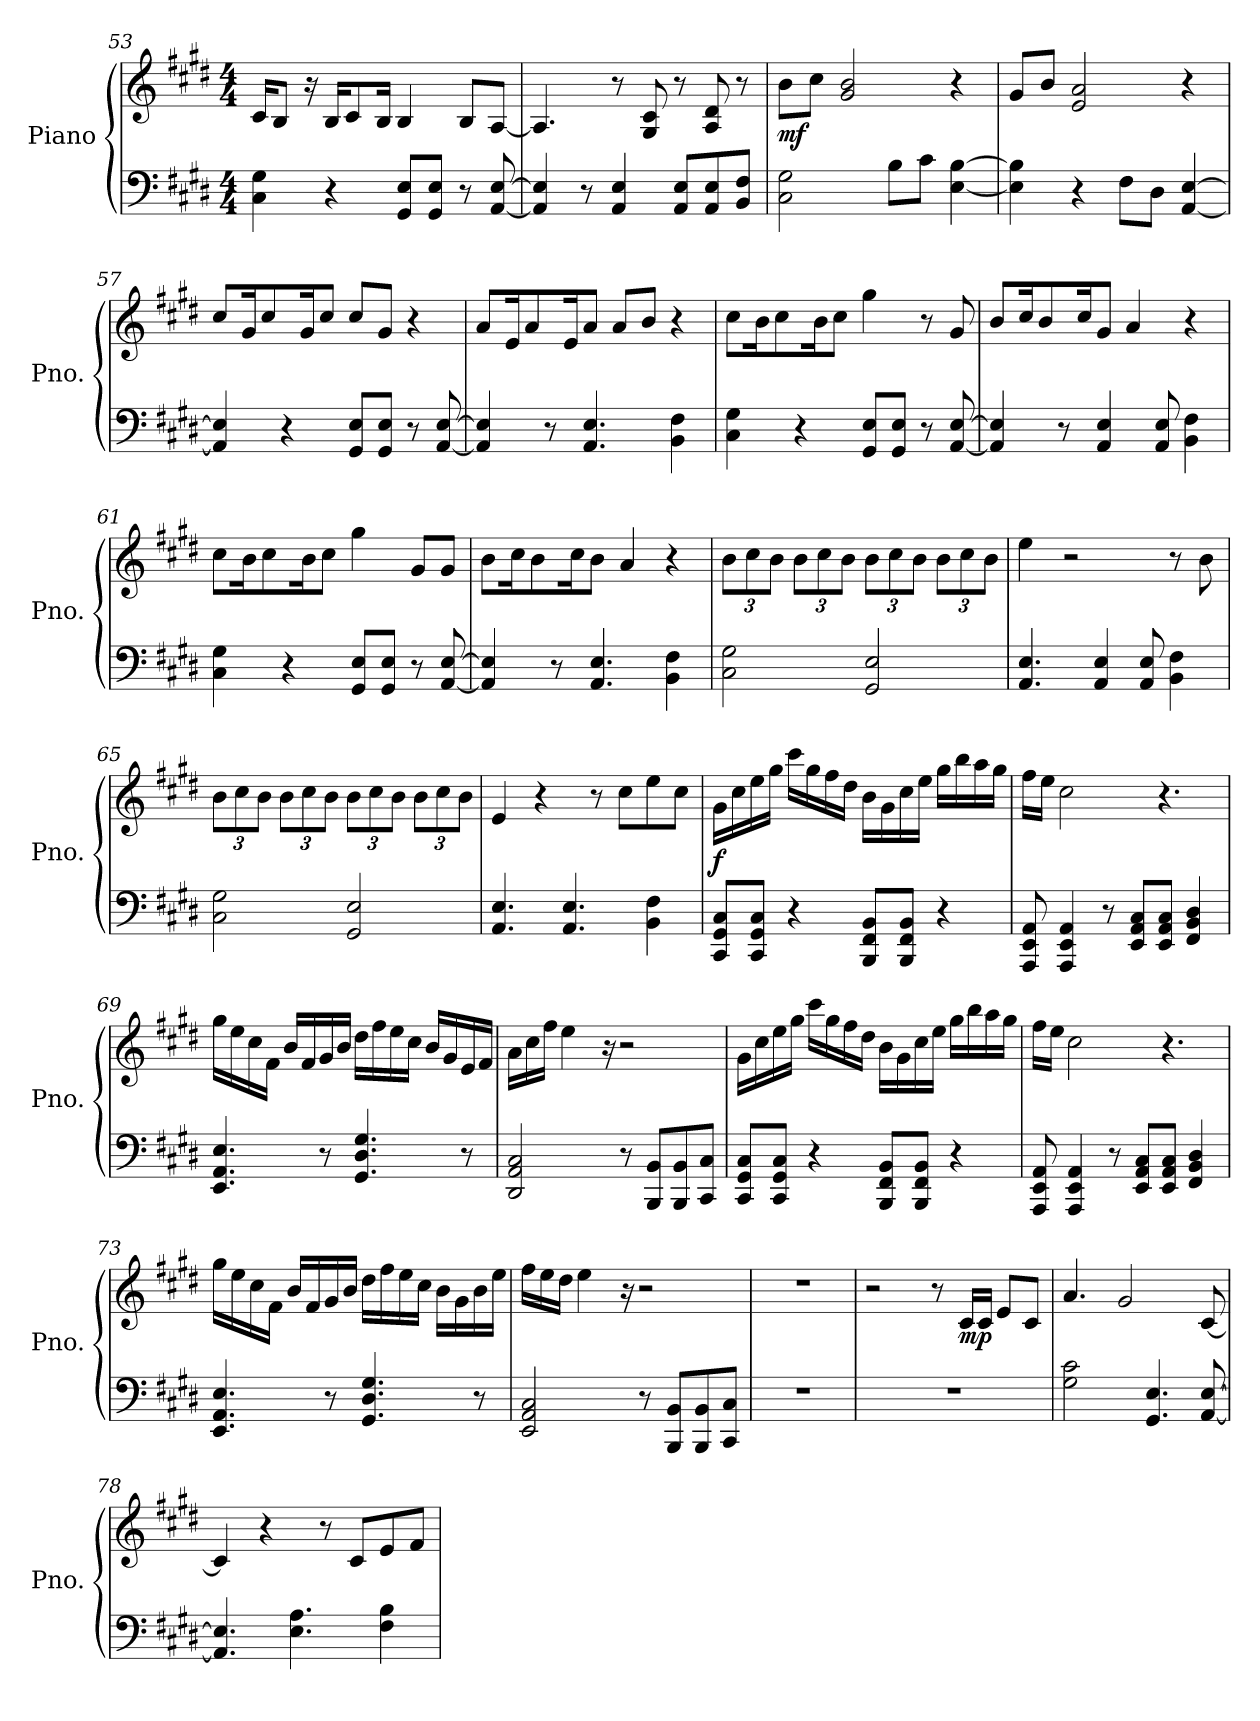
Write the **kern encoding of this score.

**kern	**kern	**dynam
*part1	*part1	*part1
*staff2	*staff1	*staff1/2
*I"Piano	*	*
*I'Pno.	*	*
!!LO:LB:g=z
*clefF4	*clefG2	*
*k[f#c#g#d#]	*k[f#c#g#d#]	*
*M4/4	*M4/4	*
=53	=53	=53
4C#\ 4G#\	16c#/KL	.
.	8B/J	.
.	16r	.
4r	16B/KL	.
.	8c#/	.
.	16B/Jk	.
8GG#/ 8E/L	4B/	.
8GG#/ 8E/J	.	.
8r	8B/L	.
[8AA/ [8E/	[8A/J	.
=54	=54	=54
4AA/] 4E/]	4.A/]	.
8r	.	.
4AA/ 4E/	8r	.
.	8G#/ 8c#/	.
8AA/ 8E/L	8r	.
8AA/ 8E/	8A/ 8d#/	.
8BB/ 8F#/J	8r	.
=55	=55	=55
!	!	!LO:DY:b
2C#\ 2G#\	8b\L	mf
.	8cc#\J	.
.	2g#/ 2b/	.
8B\L	.	.
8c#\J	.	.
[4E\ [4B\	4r	.
=56	=56	=56
4E\] 4B\]	8g#/L	.
.	8b/J	.
4r	2e/ 2a/	.
8F#\L	.	.
8D#\J	.	.
[4AA/ [4E/	4r	.
=57	=57	=57
4AA/] 4E/]	8cc#/L	.
.	16g#/K	.
.	8cc#/	.
4r	.	.
.	16g#/K	.
.	8cc#/J	.
8GG#/ 8E/L	8cc#/L	.
8GG#/ 8E/J	8g#/J	.
8r	4r	.
[8AA/ [8E/	.	.
!!LO:LB:g=z
=58	=58	=58
4AA/] 4E/]	8a/L	.
.	16e/K	.
.	8a/	.
8r	.	.
.	16e/K	.
4.AA/ 4.E/	8a/J	.
.	8a/L	.
.	8b/J	.
4BB\ 4F#\	4r	.
=59	=59	=59
4C#\ 4G#\	8cc#\L	.
.	16b\K	.
.	8cc#\	.
4r	.	.
.	16b\K	.
.	8cc#\J	.
8GG#/ 8E/L	4gg#\	.
8GG#/ 8E/J	.	.
8r	8r	.
[8AA/ [8E/	8g#/	.
=60	=60	=60
4AA/] 4E/]	8b/L	.
.	16cc#/K	.
.	8b/	.
8r	.	.
.	16cc#/K	.
4AA/ 4E/	8g#/J	.
.	4a/	.
8AA/ 8E/	.	.
4BB\ 4F#\	4r	.
=61	=61	=61
4C#\ 4G#\	8cc#\L	.
.	16b\K	.
.	8cc#\	.
4r	.	.
.	16b\K	.
.	8cc#\J	.
8GG#/ 8E/L	4gg#\	.
8GG#/ 8E/J	.	.
8r	8g#/L	.
[8AA/ [8E/	8g#/J	.
=62	=62	=62
4AA/] 4E/]	8b\L	.
.	16cc#\K	.
.	8b\	.
8r	.	.
.	16cc#\K	.
4.AA/ 4.E/	8b\J	.
.	4a/	.
4BB\ 4F#\	4r	.
!!LO:LB:g=z
=63	=63	=63
*	*Xbrackettup	*
2C#\ 2G#\	12b\L	.
.	12cc#\	.
.	12b\J	.
.	12b\L	.
.	12cc#\	.
.	12b\J	.
2GG#/ 2E/	12b\L	.
.	12cc#\	.
.	12b\J	.
.	12b\L	.
.	12cc#\	.
.	12b\J	.
=64	=64	=64
4.AA/ 4.E/	4ee\	.
.	2r	.
4AA/ 4E/	.	.
8AA/ 8E/	.	.
4BB\ 4F#\	8r	.
.	8b\	.
=65	=65	=65
2C#\ 2G#\	12b\L	.
.	12cc#\	.
.	12b\J	.
.	12b\L	.
.	12cc#\	.
.	12b\J	.
2GG#/ 2E/	12b\L	.
.	12cc#\	.
.	12b\J	.
.	12b\L	.
.	12cc#\	.
.	12b\J	.
=66	=66	=66
4.AA/ 4.E/	4e/	.
.	4r	.
4.AA/ 4.E/	.	.
.	8r	.
.	8cc#\L	.
4BB\ 4F#\	8ee\	.
.	8cc#\J	.
!!LO:LB:g=z
=67	=67	=67
!	!	!LO:DY:b
8CC#/ 8GG#/ 8C#/L	16g#\LL	f
.	16cc#\	.
8CC#/ 8GG#/ 8C#/J	16ee\	.
.	16gg#\JJ	.
4r	16ccc#\LL	.
.	16gg#\	.
.	16ff#\	.
.	16dd#\JJ	.
8BBB/ 8FF#/ 8BB/L	16b\LL	.
.	16g#\	.
8BBB/ 8FF#/ 8BB/J	16cc#\	.
.	16ee\JJ	.
4r	16gg#\LL	.
.	16bb\	.
.	16aa\	.
.	16gg#\JJ	.
=68	=68	=68
8AAA/ 8EE/ 8AA/	16ff#\LL	.
.	16ee\JJ	.
4AAA/ 4EE/ 4AA/	2cc#\	.
8r	.	.
8EE/ 8AA/ 8C#/L	.	.
8EE/ 8AA/ 8C#/J	4.r	.
4FF#/ 4BB/ 4D#/	.	.
=69	=69	=69
4.EE/ 4.AA/ 4.E/	16gg#\LL	.
.	16ee\	.
.	16cc#\	.
.	16f#\JJ	.
.	16b/LL	.
.	16f#/	.
8r	16g#/	.
.	16b/JJ	.
4.GG#/ 4.D#/ 4.G#/	16dd#\LL	.
.	16ff#\	.
.	16ee\	.
.	16cc#\JJ	.
.	16b/LL	.
.	16g#/	.
8r	16e/	.
.	16f#/JJ	.
!!LO:PB:g=z
=70	=70	=70
2DD#/ 2AA/ 2C#/	16a\LL	.
.	16cc#\	.
.	16ff#\JJ	.
.	4ee\	.
.	16r	.
8r	2r	.
8BBB/ 8BB/L	.	.
8BBB/ 8BB/	.	.
8CC#/ 8C#/J	.	.
=71	=71	=71
8CC#/ 8GG#/ 8C#/L	16g#\LL	.
.	16cc#\	.
8CC#/ 8GG#/ 8C#/J	16ee\	.
.	16gg#\JJ	.
4r	16ccc#\LL	.
.	16gg#\	.
.	16ff#\	.
.	16dd#\JJ	.
8BBB/ 8FF#/ 8BB/L	16b\LL	.
.	16g#\	.
8BBB/ 8FF#/ 8BB/J	16cc#\	.
.	16ee\JJ	.
4r	16gg#\LL	.
.	16bb\	.
.	16aa\	.
.	16gg#\JJ	.
=72	=72	=72
8AAA/ 8EE/ 8AA/	16ff#\LL	.
.	16ee\JJ	.
4AAA/ 4EE/ 4AA/	2cc#\	.
8r	.	.
8EE/ 8AA/ 8C#/L	.	.
8EE/ 8AA/ 8C#/J	4.r	.
4FF#/ 4BB/ 4D#/	.	.
!!LO:LB:g=z
=73	=73	=73
4.EE/ 4.AA/ 4.E/	16gg#\LL	.
.	16ee\	.
.	16cc#\	.
.	16f#\JJ	.
.	16b/LL	.
.	16f#/	.
8r	16g#/	.
.	16b/JJ	.
4.GG#/ 4.D#/ 4.G#/	16dd#\LL	.
.	16ff#\	.
.	16ee\	.
.	16cc#\JJ	.
.	16b\LL	.
.	16g#\	.
8r	16b\	.
.	16ee\JJ	.
=74	=74	=74
2EE/ 2AA/ 2C#/	16ff#\LL	.
.	16ee\	.
.	16dd#\JJ	.
.	4ee\	.
.	16r	.
8r	2r	.
8BBB/ 8BB/L	.	.
8BBB/ 8BB/	.	.
8CC#/ 8C#/J	.	.
=75	=75	=75
1r	1r	.
=76	=76	=76
1r	2r	.
.	8r	.
!	!	!LO:DY:b
.	16c#/LL	mp
.	16c#/JJ	.
.	8e/L	.
.	8c#/J	.
=77	=77	=77
2G#\ 2c#\	4.a/	.
.	2g#/	.
4.GG#/ 4.E/	.	.
[8AA/ [8E/	[8c#/	.
!!LO:LB:g=z
=78	=78	=78
4.AA/] 4.E/]	4c#/]	.
.	4r	.
4.E\ 4.A\	.	.
.	8r	.
.	8c#/L	.
4F#\ 4B\	8e/	.
.	8f#/J	.
=	=	=
*-	*-	*-
